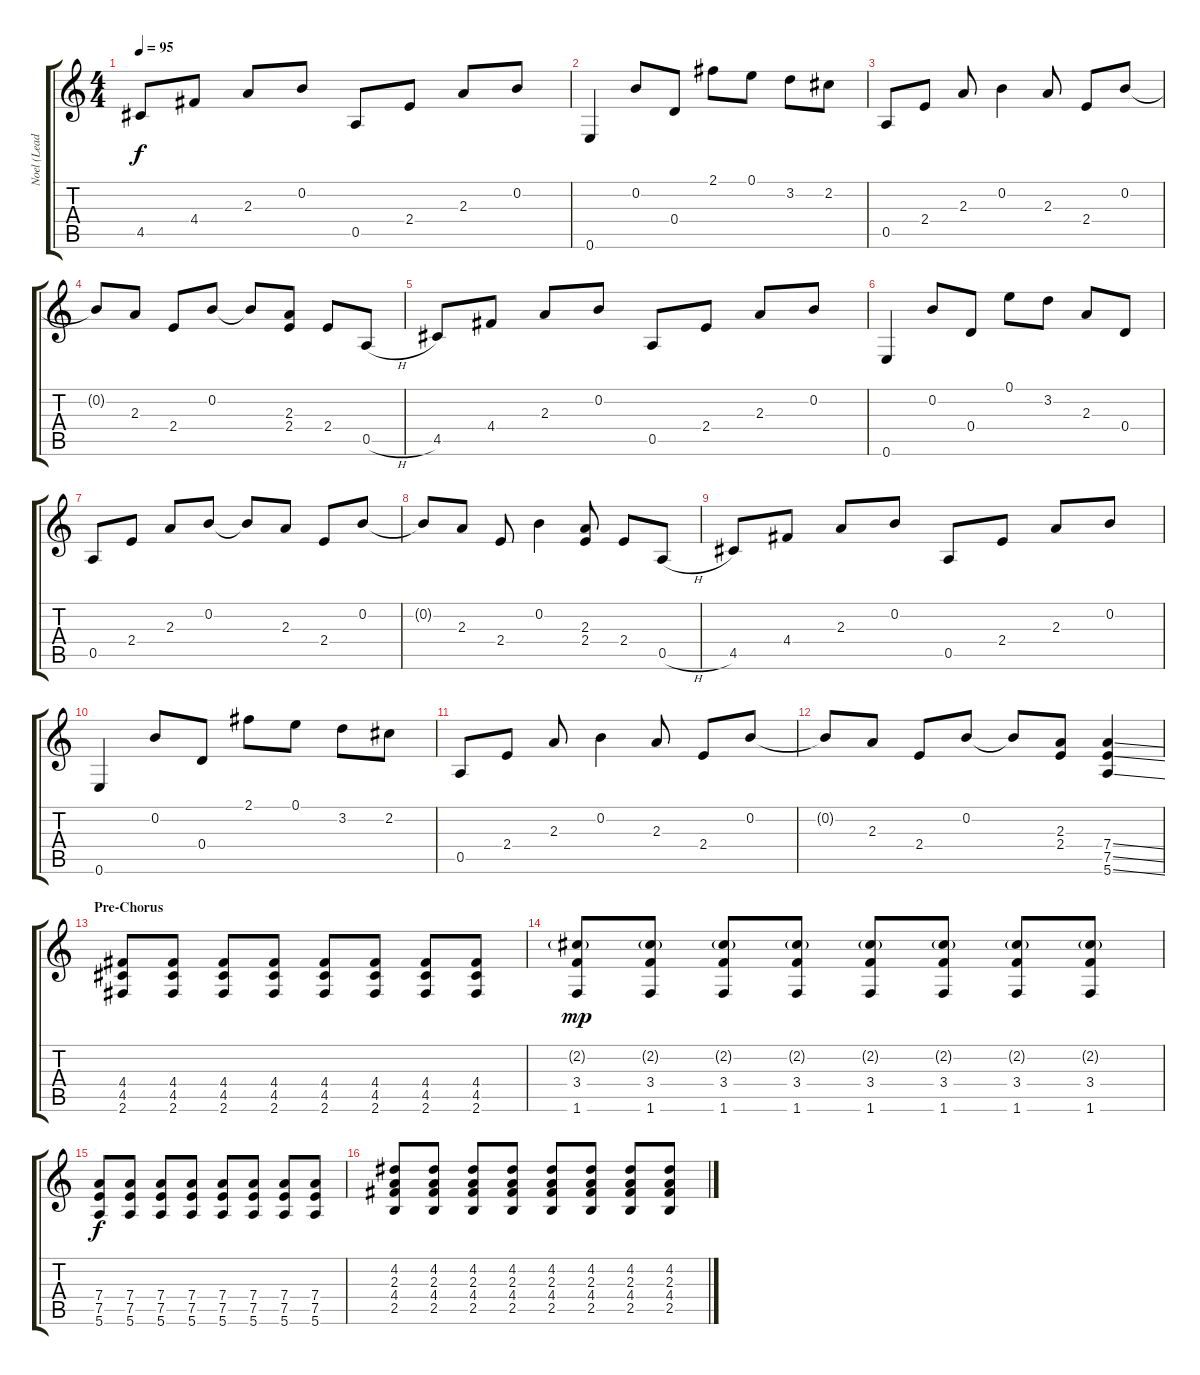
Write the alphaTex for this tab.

\track ("Noel (Lead Guitar)" "Noel (Lead") {instrument overdrivenguitar}
\staff {score tabs}
\tuning (E4 B3 G3 D3 A2 E2) {hide}
\ts (4 4)
\tempo 95
\clef g2
\ks c
4.5.8{dy f} 4.4.8 2.3.8 0.2.8 0.5.8 2.4.8 2.3.8 0.2.8 |
0.6.4 0.2.8 0.4.8 2.1.8 0.1.8 3.2.8 2.2.8 |
0.5.8 2.4.8 2.3.8 0.2.4 2.3.8 2.4.8 0.2.8 |
0.2{t}.8 2.3.8 2.4.8 0.2.8 0.2{t}.8 (2.3 2.4).8 2.4.8 0.5{h}.8 |
4.5.8 4.4.8 2.3.8 0.2.8 0.5.8 2.4.8 2.3.8 0.2.8 |
0.6.4 0.2.8 0.4.8 0.1.8 3.2.8 2.3.8 0.4.8 |
0.5.8 2.4.8 2.3.8 0.2.8 0.2{t}.8 2.3.8 2.4.8 0.2.8 |
0.2{t}.8 2.3.8 2.4.8 0.2.4 (2.3 2.4).8 2.4.8 0.5{h}.8 |
4.5.8 4.4.8 2.3.8 0.2.8 0.5.8 2.4.8 2.3.8 0.2.8 |
0.6.4 0.2.8 0.4.8 2.1.8 0.1.8 3.2.8 2.2.8 |
0.5.8 2.4.8 2.3.8 0.2.4 2.3.8 2.4.8 0.2.8 |
0.2{t}.8 2.3.8 2.4.8 0.2.8 0.2{t}.8 (2.3 2.4).8 (7.4{ss} 7.5{ss} 5.6{ss}).4{volume 16} |
\section ("" "Pre-Chorus")
(4.4 4.5 2.6).8 (4.4 4.5 2.6).8 (4.4 4.5 2.6).8 (4.4 4.5 2.6).8 (4.4 4.5 2.6).8 (4.4 4.5 2.6).8 (4.4 4.5 2.6).8 (4.4 4.5 2.6).8 |
(2.2{g} 3.4 1.6).8{dy mp volume 13} (2.2{g} 3.4 1.6).8 (2.2{g} 3.4 1.6).8 (2.2{g} 3.4 1.6).8 (2.2{g} 3.4 1.6).8 (2.2{g} 3.4 1.6).8 (2.2{g} 3.4 1.6).8 (2.2{g} 3.4 1.6).8 |
(7.4 7.5 5.6).8{dy f} (7.4 7.5 5.6).8 (7.4 7.5 5.6).8 (7.4 7.5 5.6).8 (7.4 7.5 5.6).8 (7.4 7.5 5.6).8 (7.4 7.5 5.6).8 (7.4 7.5 5.6).8 |
(4.2 2.3 4.4 2.5).8 (4.2 2.3 4.4 2.5).8 (4.2 2.3 4.4 2.5).8 (4.2 2.3 4.4 2.5).8 (4.2 2.3 4.4 2.5).8 (4.2 2.3 4.4 2.5).8 (4.2 2.3 4.4 2.5).8 (4.2 2.3 4.4 2.5).8
